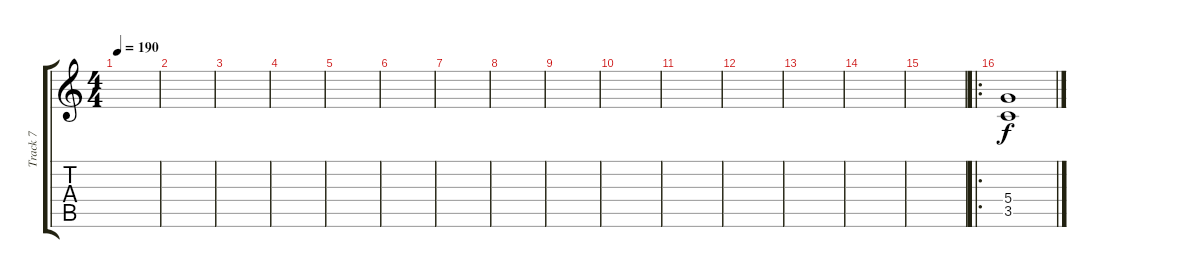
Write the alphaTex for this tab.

\track ("Track 7" "Track 7") {instrument guitarharmonics}
\staff {score tabs}
\tuning (E4 B3 G3 D3 A2 E2) {hide}
\ts (4 4)
\tempo 190
\clef g2
\ks c
|
|
|
|
|
|
|
|
|
|
|
|
|
|
|
\ro
(5.4 3.5).1
